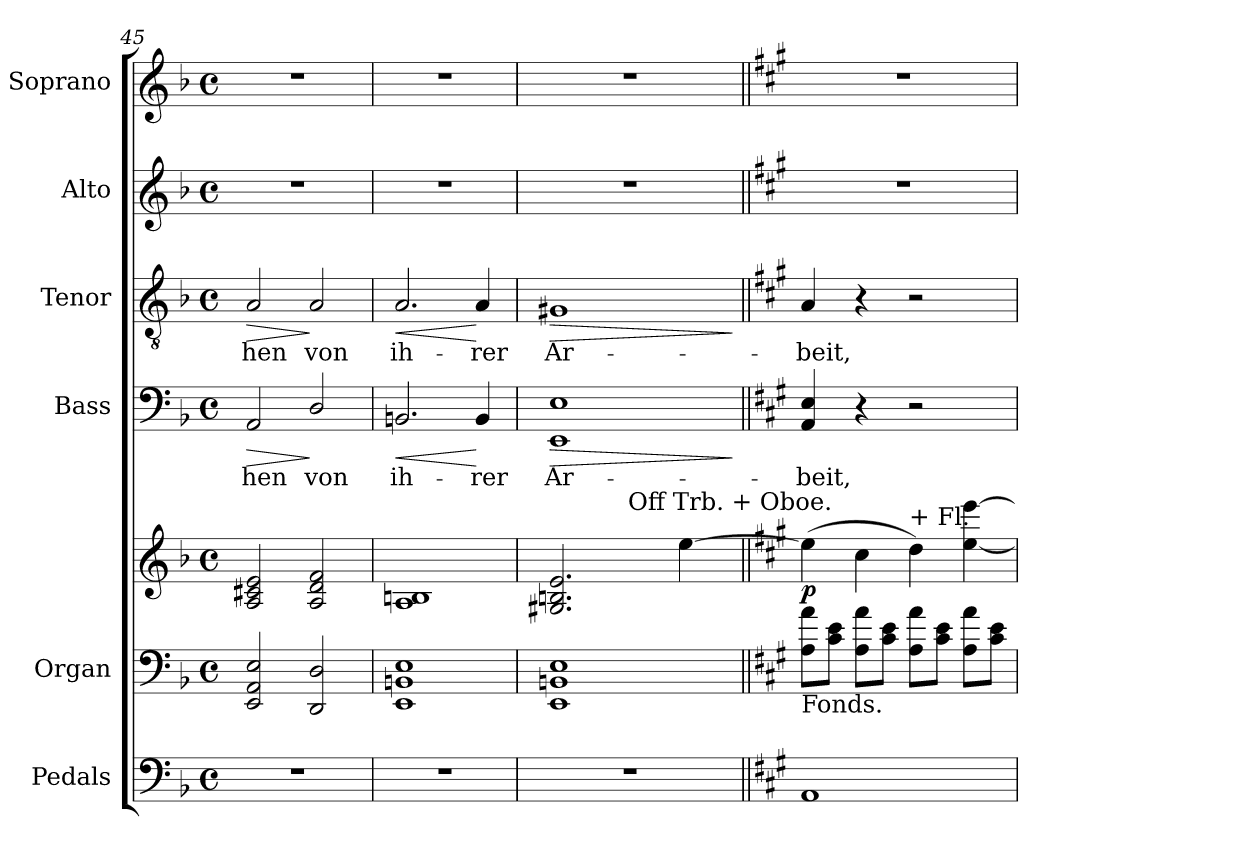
**kern	**kern	**kern	**dynam	**kern	**text	**dynam	**kern	**text	**dynam	**kern	**kern
*part6	*part5	*part5	*part5	*part4	*part4	*part4	*part3	*part3	*part3	*part2	*part1
*staff7	*staff6	*staff5	*staff5/6	*staff4	*staff4	*staff4	*staff3	*staff3	*staff3	*staff2	*staff1
*I"Pedals	*I"Organ	*	*	*I"Bass	*	*	*I"Tenor	*	*	*I"Alto	*I"Soprano
*I'Ped.	*I'Org.	*	*	*I'B.	*	*	*I'T.	*	*	*I'A.	*I'S.
*clefF4	*clefF4	*clefG2	*	*clefF4	*	*	*clefGv2	*	*	*clefG2	*clefG2
*	*	*	*	*	*	*	*ITrd7c12	*	*	*	*
*k[b-]	*k[b-]	*k[b-]	*	*k[b-]	*	*	*k[b-]	*	*	*k[b-]	*k[b-]
*F:	*F:	*F:	*	*F:	*	*	*F:	*	*	*F:	*F:
*M4/4	*M4/4	*M4/4	*	*M4/4	*	*	*M4/4	*	*	*M4/4	*M4/4
*met(c)	*met(c)	*met(c)	*	*met(c)	*	*	*met(c)	*	*	*met(c)	*met(c)
=45	=45	=45	=45	=45	=45	=45	=45	=45	=45	=45	=45
!	!	!	!	!	!LO:LY:b:color=#000000	!LO:HP:b	!	!	!	!	!
!	!	!	!	!	!	!	!	!LO:LY:b:color=#000000	!LO:HP:b	!	!
1r	2EEi/ 2AAi 2Ei	2Ai/ 2c#Xi 2ei	.	2AAi/	-hen	>	2AAi/	-hen	>	1r	1r
!	!	!	!	!	!LO:LY:b:color=#000000	!	!	!	!	!	!
!	!	!	!	!	!	!	!	!LO:LY:b:color=#000000	!	!	!
.	2DDi/ 2Di	2Ai/ 2di 2fi	.	2Di/	von	]	2AAi/	von	]	.	.
=46	=46	=46	=46	=46	=46	=46	=46	=46	=46	=46	=46
!	!	!	!	!	!LO:LY:b:color=#000000	!LO:HP:b	!	!	!	!	!
!	!	!	!	!	!	!	!	!LO:LY:b:color=#000000	!LO:HP:b	!	!
1r	1EEi 1BBni 1Ei	1Ai 1Bni	.	2.BBni/	ih-	<	2.AAi/	ih-	<	1r	1r
!	!	!	!	!	!LO:LY:b:color=#000000	!	!	!	!	!	!
!	!	!	!	!	!	!	!	!LO:LY:b:color=#000000	!	!	!
.	.	.	.	4BBi/	-rer	[	4AAi/	-rer	[	.	.
=47	=47	=47	=47	=47	=47	=47	=47	=47	=47	=47	=47
!	!	!	!	!	!LO:LY:b:color=#000000	!LO:HP:b	!	!	!	!	!
!	!	!	!	!	!	!	!	!LO:LY:b:color=#000000	!LO:HP:b	!	!
*	*	*^	*	*	*	*	*	*	*	*	*
1r	1EEi 1BBni 1Ei	2.G#Xi/ 2.Bni 2.ei	4ryy	.	1EEi 1Ei	Ar-	>	1GG#Xi	Ar-	>	1r	1r
.	.	.	8ryy	.	.	.	.	.	.	.	.	.
.	.	.	64.ryy	.	.	.	.	.	.	.	.	.
!	!	!	!LO:TX:a:t=Off Trb. + Oboe.	!	!	!	!	!	!	!	!	!
.	.	.	2ryy	.	.	.	.	.	.	.	.	.
.	.	[4eei\	.	.	.	.	.	.	.	.	.	.
.	.	.	16ryy	.	.	.	.	.	.	.	.	.
.	.	.	32ryy	.	.	.	.	.	.	.	.	.
.	.	.	128ryy	.	.	.	.	.	.	.	.	.
.	.	.	.	.	.	.	]	.	.	]	.	.
*	*	*v	*v	*	*	*	*	*	*	*	*	*
=48||	=48||	=48||	=48||	=48||	=48||	=48||	=48||	=48||	=48||	=48||	=48||
*k[f#c#g#]	*k[f#c#g#]	*k[f#c#g#]	*	*k[f#c#g#]	*	*	*k[f#c#g#]	*	*	*k[f#c#g#]	*k[f#c#g#]
*A:	*A:	*A:	*	*A:	*	*	*A:	*	*	*A:	*A:
*	*	*^	*	*	*	*	*	*	*	*	*
!	!	!	!	!	!	!LO:LY:b:color=#000000	!	!	!	!	!	!
*	*	*v	*v	*	*	*	*	*	*	*	*	*
*	*	*^	*	*	*	*	*	*	*	*	*
!	!LO:TX:b:t=Fonds.	!	!	!	!	!	!	!	!	!	!	!
!	!	!	!	!	!	!	!	!	!LO:LY:b:color=#000000	!	!	!
*	*	*v	*v	*	*	*	*	*	*	*	*	*
1AAi	8Ai\ 8ai\L	(4eei\]	p	4AAi/ 4Ei	-beit,	.	4AAi/	-beit,	.	1r	1r
.	8c#i\ 8ei\J	.	.	.	.	.	.	.	.	.	.
.	8Ai\ 8ai\L	4cc#i\	.	4r	.	.	4r	.	.	.	.
.	8c#i\ 8ei\J	.	.	.	.	.	.	.	.	.	.
!	!	!LO:TX:a:t=+ Fl.	!	!	!	!	!	!	!	!	!
.	8Ai\ 8ai\L	4ddi\)	.	2r	.	.	2r	.	.	.	.
.	8c#i\ 8ei\J	.	.	.	.	.	.	.	.	.	.
.	8Ai\ 8ai\L	[4eei\ [4eeei	.	.	.	.	.	.	.	.	.
.	8c#i\ 8ei\J	.	.	.	.	.	.	.	.	.	.
=	=	=	=	=	=	=	=	=	=	=	=
*-	*-	*-	*-	*-	*-	*-	*-	*-	*-	*-	*-
